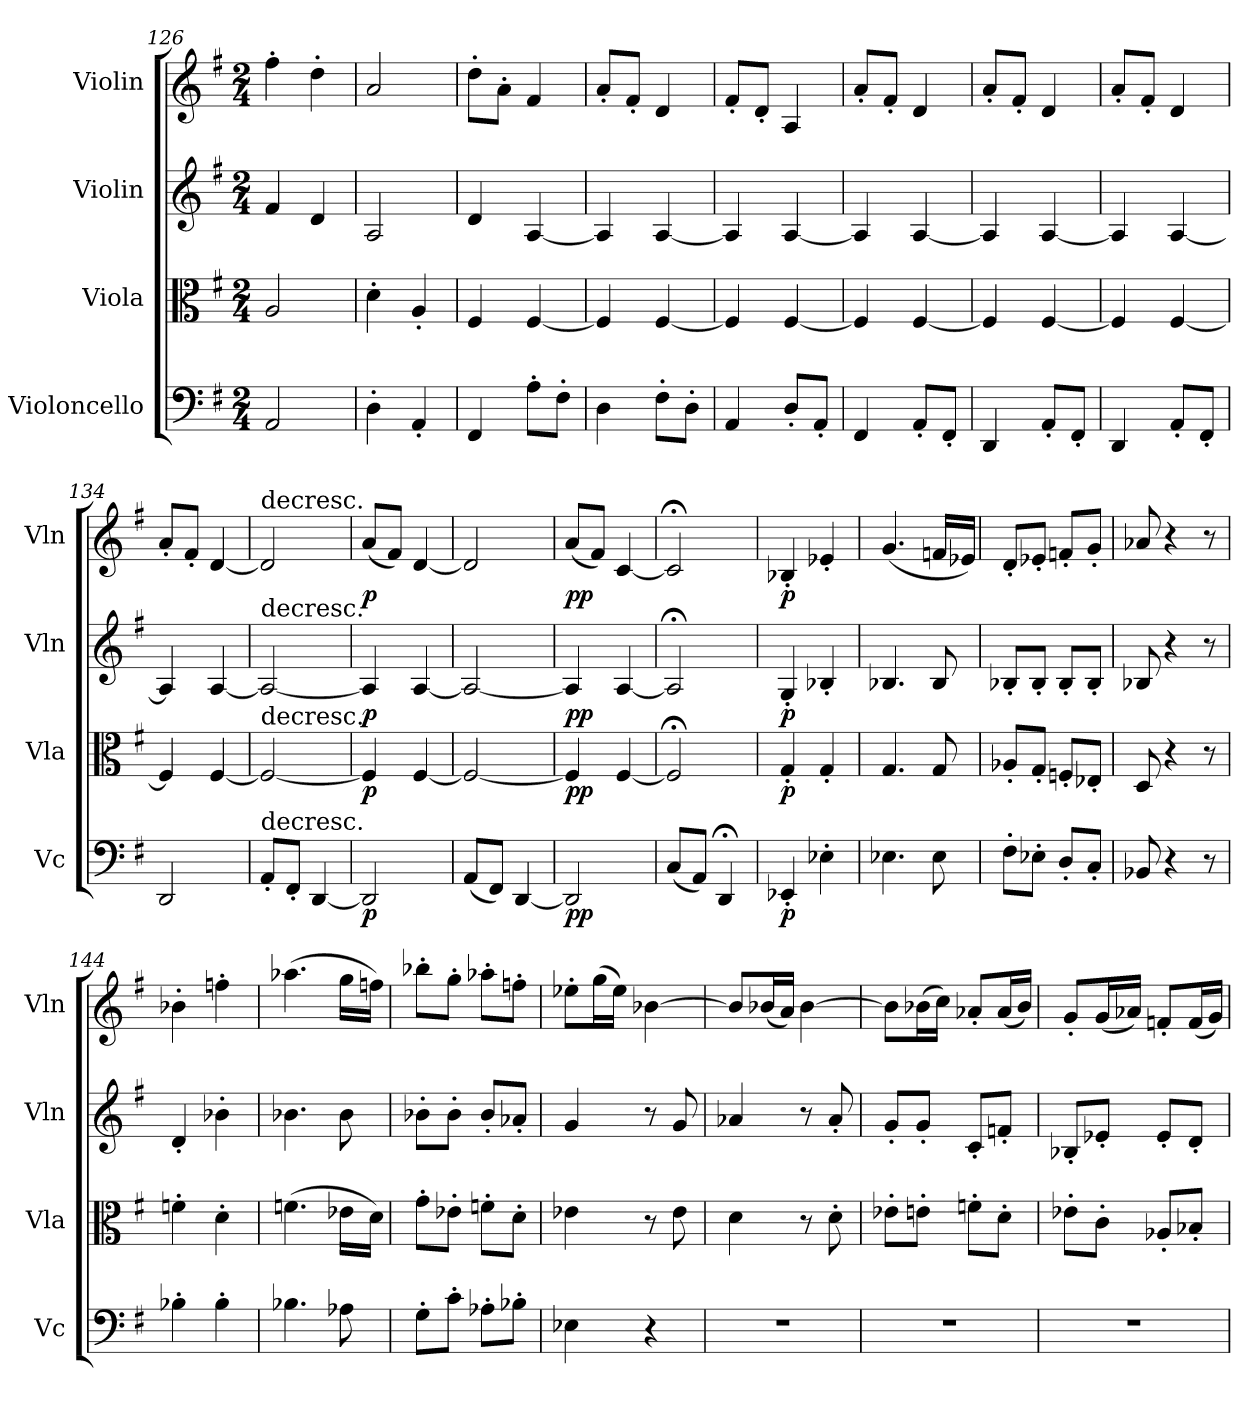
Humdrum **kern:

**kern	**dynam	**kern	**dynam	**kern	**dynam	**kern	**dynam
*part4	*part4	*part3	*part3	*part2	*part2	*part1	*part1
*staff4	*staff4	*staff3	*staff3	*staff2	*staff2	*staff1	*staff1
*I"Violoncello	*	*I"Viola	*	*I"Violin	*	*I"Violin	*
*I'Vc	*	*I'Vla	*	*I'Vln	*	*I'Vln	*
*clefF4	*	*clefC3	*	*clefG2	*	*clefG2	*
*k[f#]	*	*k[f#]	*	*k[f#]	*	*k[f#]	*
*M2/4	*	*M2/4	*	*M2/4	*	*M2/4	*
=126	=126	=126	=126	=126	=126	=126	=126
2AA/	.	2A/	.	4f#/	.	4ff#'\	.
.	.	.	.	4d/	.	4dd'\	.
=127	=127	=127	=127	=127	=127	=127	=127
4D'\	.	4d'\	.	2A/	.	2a/	.
4AA'/	.	4A'/	.	.	.	.	.
=128	=128	=128	=128	=128	=128	=128	=128
4FF#/	.	4F#/	.	4d/	.	8dd'\L	.
.	.	.	.	.	.	8a'\J	.
8A'\L	.	[4F#/	.	[4A/	.	4f#/	.
8F#'\J	.	.	.	.	.	.	.
=129	=129	=129	=129	=129	=129	=129	=129
4D\	.	4F#/]	.	4A/]	.	8a'/L	.
.	.	.	.	.	.	8f#'/J	.
8F#'\L	.	[4F#/	.	[4A/	.	4d/	.
8D'\J	.	.	.	.	.	.	.
=130	=130	=130	=130	=130	=130	=130	=130
4AA/	.	4F#/]	.	4A/]	.	8f#'/L	.
.	.	.	.	.	.	8d'/J	.
8D'/L	.	[4F#/	.	[4A/	.	4A/	.
8AA'/J	.	.	.	.	.	.	.
=131	=131	=131	=131	=131	=131	=131	=131
4FF#/	.	4F#/]	.	4A/]	.	8a'/L	.
.	.	.	.	.	.	8f#'/J	.
8AA'/L	.	[4F#/	.	[4A/	.	4d/	.
8FF#'/J	.	.	.	.	.	.	.
=132	=132	=132	=132	=132	=132	=132	=132
4DD/	.	4F#/]	.	4A/]	.	8a'/L	.
.	.	.	.	.	.	8f#'/J	.
8AA'/L	.	[4F#/	.	[4A/	.	4d/	.
8FF#'/J	.	.	.	.	.	.	.
=133	=133	=133	=133	=133	=133	=133	=133
4DD/	.	4F#/]	.	4A/]	.	8a'/L	.
.	.	.	.	.	.	8f#'/J	.
8AA'/L	.	[4F#/	.	[4A/	.	4d/	.
8FF#'/J	.	.	.	.	.	.	.
=134	=134	=134	=134	=134	=134	=134	=134
2DD/	.	4F#/]	.	4A/]	.	8a'/L	.
.	.	.	.	.	.	8f#'/J	.
.	.	[4F#/	.	[4A/	.	[4d/	.
=135	=135	=135	=135	=135	=135	=135	=135
!	!	!	!	!	!	!LO:TX:t=decresc.	!
!	!	!	!	!LO:TX:t=decresc.	!	!	!
!	!	!LO:TX:t=decresc.	!	!	!	!	!
!LO:TX:t=decresc.	!	!	!	!	!	!	!
8AA'/L	.	2F#/_	.	2A/_	.	2d/]	.
8FF#'/J	.	.	.	.	.	.	.
[4DD/	.	.	.	.	.	.	.
=136	=136	=136	=136	=136	=136	=136	=136
2DD/]	p	4F#/]	p	4A/]	p	(8a/L	p
.	.	.	.	.	.	8f#/J)	.
.	.	[4F#/	.	[4A/	.	[4d/	.
=137	=137	=137	=137	=137	=137	=137	=137
(8AA/L	.	2F#/_	.	2A/_	.	2d/]	.
8FF#/J)	.	.	.	.	.	.	.
[4DD/	.	.	.	.	.	.	.
=138	=138	=138	=138	=138	=138	=138	=138
2DD/]	pp	4F#/]	pp	4A/]	pp	(8a/L	pp
.	.	.	.	.	.	8f#/J)	.
.	.	[4F#/	.	[4A/	.	[4c/	.
=139	=139	=139	=139	=139	=139	=139	=139
(8C/L	.	2F#;</]	.	2A;</]	.	2c;</]	.
8AA/J)	.	.	.	.	.	.	.
4DD;</	.	.	.	.	.	.	.
=140	=140	=140	=140	=140	=140	=140	=140
4EE-X'/	p	4G'/	p	4G'/	p	4B-X'/	p
4E-X'\	.	4G'/	.	4B-X'/	.	4e-X'/	.
=141	=141	=141	=141	=141	=141	=141	=141
4.E-X\	.	4.G/	.	4.B-X/	.	(4.g/	.
8E-\	.	8G/	.	8B-/	.	16fn/LL	.
.	.	.	.	.	.	16e-X/JJ)	.
=142	=142	=142	=142	=142	=142	=142	=142
8F#'\L	.	8A-X'/L	.	8B-X'/L	.	8d'/L	.
8E-X'\J	.	8G'/J	.	8B-'/J	.	8e-X'/J	.
8D'/L	.	8Fn'/L	.	8B-'/L	.	8fn'/L	.
8C'/J	.	8E-X'/J	.	8B-'/J	.	8g'/J	.
=143	=143	=143	=143	=143	=143	=143	=143
8BB-X/	.	8D/	.	8B-X/	.	8a-X/	.
4r	.	4r	.	4r	.	4r	.
8r	.	8r	.	8r	.	8r	.
=144	=144	=144	=144	=144	=144	=144	=144
4B-X'\	.	4fn'\	.	4d'/	.	4b-X'\	.
4B-'\	.	4d'\	.	4b-X'\	.	4ffn'\	.
=145	=145	=145	=145	=145	=145	=145	=145
4.B-X\	.	(4.fn\	.	4.b-X\	.	(4.aa-X\	.
8A-X\	.	16e-X\LL	.	8b-\	.	16gg\LL	.
.	.	16d\JJ)	.	.	.	16ffn\JJ)	.
=146	=146	=146	=146	=146	=146	=146	=146
8G'\L	.	8g'\L	.	8b-X'\L	.	8bb-X'\L	.
8c'\J	.	8e-X'\J	.	8b-'\J	.	8gg'\J	.
8A-X'\L	.	8fn'\L	.	8b-'/L	.	8aa-X'\L	.
8B-X'\J	.	8d'\J	.	8a-X'/J	.	8ffn'\J	.
=147	=147	=147	=147	=147	=147	=147	=147
4E-X\	.	4e-X\	.	4g/	.	8ee-X'\L	.
.	.	.	.	.	.	(16gg\L	.
.	.	.	.	.	.	16ee-\JJ)	.
4r	.	8r	.	8r	.	[4b-X\	.
.	.	8e-\	.	8g/	.	.	.
=148	=148	=148	=148	=148	=148	=148	=148
2r	.	4d\	.	4a-X/	.	8b-/L]	.
.	.	.	.	.	.	(16b-X/L	.
.	.	.	.	.	.	16a/JJ)	.
.	.	8r	.	8r	.	[4b-\	.
.	.	8d'\	.	8a-'/	.	.	.
=149	=149	=149	=149	=149	=149	=149	=149
2r	.	8e-X'\L	.	8g'/L	.	8b-\L]	.
.	.	8en'\J	.	8g'/J	.	(16b-X\L	.
.	.	.	.	.	.	16cc\JJ)	.
.	.	8fn'\L	.	8c'/L	.	8a-X'/L	.
.	.	8d'\J	.	8fn'/J	.	(16a-/L	.
.	.	.	.	.	.	16b-/JJ)	.
=150	=150	=150	=150	=150	=150	=150	=150
2r	.	8e-X'\L	.	8B-X'/L	.	8g'/L	.
.	.	8c'\J	.	8e-X'/J	.	(16g/L	.
.	.	.	.	.	.	16a-X/JJ)	.
.	.	8A-X'/L	.	8e-'/L	.	8fn'/L	.
.	.	8B-X'/J	.	8d'/J	.	(16f/L	.
.	.	.	.	.	.	16g/JJ)	.
=	=	=	=	=	=	=	=
*-	*-	*-	*-	*-	*-	*-	*-
